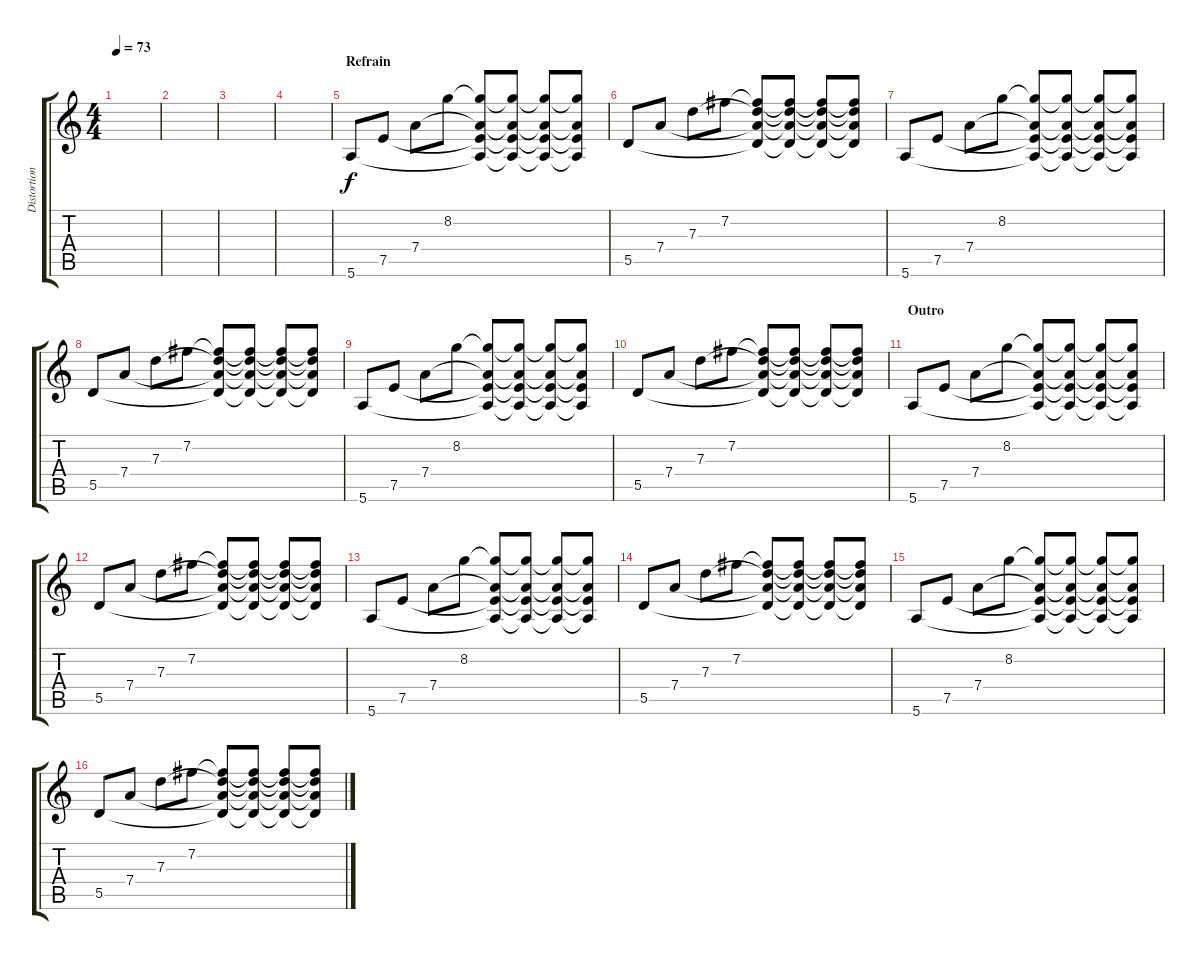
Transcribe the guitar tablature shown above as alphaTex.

\track ("Distortion Guitar" "Distortion") {instrument overdrivenguitar}
\staff {score tabs}
\tuning (E4 B3 G3 D3 A2 E2) {hide}
\ts (4 4)
\tempo 73
\clef g2
\ks c
|
|
|
|
\section ("" "Refrain")
5.6.8{balance 16} 7.5.8 7.4.8 8.2.8 (8.2{t} 7.4{t} 7.5{t} 5.6{t}).8 (8.2{t} 7.4{t} 7.5{t} 5.6{t}).8 (8.2{t} 7.4{t} 7.5{t} 5.6{t}).8 (8.2{t} 7.4{t} 7.5{t} 5.6{t}).8 |
5.5.8 7.4.8 7.3.8 7.2.8{balance 0} (7.2{t} 7.3{t} 7.4{t} 5.5{t}).8 (7.2{t} 7.3{t} 7.4{t} 5.5{t}).8 (7.2{t} 7.3{t} 7.4{t} 5.5{t}).8 (7.2{t} 7.3{t} 7.4{t} 5.5{t}).8 |
5.6.8 7.5.8 7.4.8 8.2.8 (8.2{t} 7.4{t} 7.5{t} 5.6{t}).8 (8.2{t} 7.4{t} 7.5{t} 5.6{t}).8 (8.2{t} 7.4{t} 7.5{t} 5.6{t}).8 (8.2{t} 7.4{t} 7.5{t} 5.6{t}).8 |
5.5.8{balance 16} 7.4.8 7.3.8 7.2.8 (7.2{t} 7.3{t} 7.4{t} 5.5{t}).8 (7.2{t} 7.3{t} 7.4{t} 5.5{t}).8 (7.2{t} 7.3{t} 7.4{t} 5.5{t}).8 (7.2{t} 7.3{t} 7.4{t} 5.5{t}).8 |
5.6.8 7.5.8 7.4.8 8.2.8{balance 0} (8.2{t} 7.4{t} 7.5{t} 5.6{t}).8 (8.2{t} 7.4{t} 7.5{t} 5.6{t}).8 (8.2{t} 7.4{t} 7.5{t} 5.6{t}).8 (8.2{t} 7.4{t} 7.5{t} 5.6{t}).8 |
5.5.8 7.4.8 7.3.8 7.2.8 (7.2{t} 7.3{t} 7.4{t} 5.5{t}).8 (7.2{t} 7.3{t} 7.4{t} 5.5{t}).8 (7.2{t} 7.3{t} 7.4{t} 5.5{t}).8 (7.2{t} 7.3{t} 7.4{t} 5.5{t}).8 |
\section ("" "Outro")
5.6.8{balance 16} 7.5.8 7.4.8 8.2.8 (8.2{t} 7.4{t} 7.5{t} 5.6{t}).8 (8.2{t} 7.4{t} 7.5{t} 5.6{t}).8 (8.2{t} 7.4{t} 7.5{t} 5.6{t}).8 (8.2{t} 7.4{t} 7.5{t} 5.6{t}).8 |
5.5.8{balance 0} 7.4.8 7.3.8 7.2.8 (7.2{t} 7.3{t} 7.4{t} 5.5{t}).8 (7.2{t} 7.3{t} 7.4{t} 5.5{t}).8 (7.2{t} 7.3{t} 7.4{t} 5.5{t}).8 (7.2{t} 7.3{t} 7.4{t} 5.5{t}).8 |
5.6.8{balance 16} 7.5.8 7.4.8 8.2.8 (8.2{t} 7.4{t} 7.5{t} 5.6{t}).8 (8.2{t} 7.4{t} 7.5{t} 5.6{t}).8 (8.2{t} 7.4{t} 7.5{t} 5.6{t}).8 (8.2{t} 7.4{t} 7.5{t} 5.6{t}).8 |
5.5.8 7.4.8 7.3.8 7.2.8{balance 0} (7.2{t} 7.3{t} 7.4{t} 5.5{t}).8 (7.2{t} 7.3{t} 7.4{t} 5.5{t}).8 (7.2{t} 7.3{t} 7.4{t} 5.5{t}).8 (7.2{t} 7.3{t} 7.4{t} 5.5{t}).8 |
5.6.8 7.5.8 7.4.8 8.2.8 (8.2{t} 7.4{t} 7.5{t} 5.6{t}).8 (8.2{t} 7.4{t} 7.5{t} 5.6{t}).8 (8.2{t} 7.4{t} 7.5{t} 5.6{t}).8 (8.2{t} 7.4{t} 7.5{t} 5.6{t}).8 |
5.5.8{balance 16} 7.4.8 7.3.8 7.2.8 (7.2{t} 7.3{t} 7.4{t} 5.5{t}).8 (7.2{t} 7.3{t} 7.4{t} 5.5{t}).8 (7.2{t} 7.3{t} 7.4{t} 5.5{t}).8 (7.2{t} 7.3{t} 7.4{t} 5.5{t}).8
